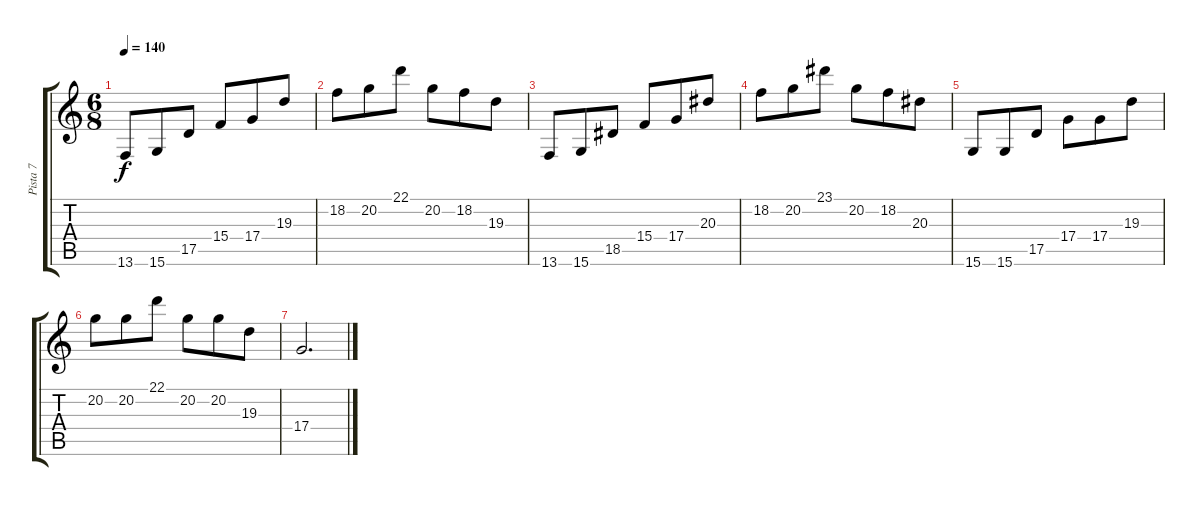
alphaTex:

\track ("Pista 7" "Pista 7") {instrument tremolostrings}
\staff {score tabs}
\tuning (E4 B3 G3 D3 A2 E2) {hide}
\ts (6 8)
\tempo 140
\clef g2
\ks c
13.6.8{dy f volume 10} 15.6.8 17.5.8 15.4.8 17.4.8 19.3.8 |
18.2.8 20.2.8 22.1.8 20.2.8 18.2.8 19.3.8 |
13.6.8 15.6.8 18.5.8 15.4.8 17.4.8 20.3.8 |
18.2.8 20.2.8 23.1.8 20.2.8 18.2.8 20.3.8 |
15.6.8 15.6.8 17.5.8 17.4.8 17.4.8 19.3.8 |
20.2.8 20.2.8 22.1.8 20.2.8 20.2.8 19.3.8 |
17.4.2{d volume 0}
